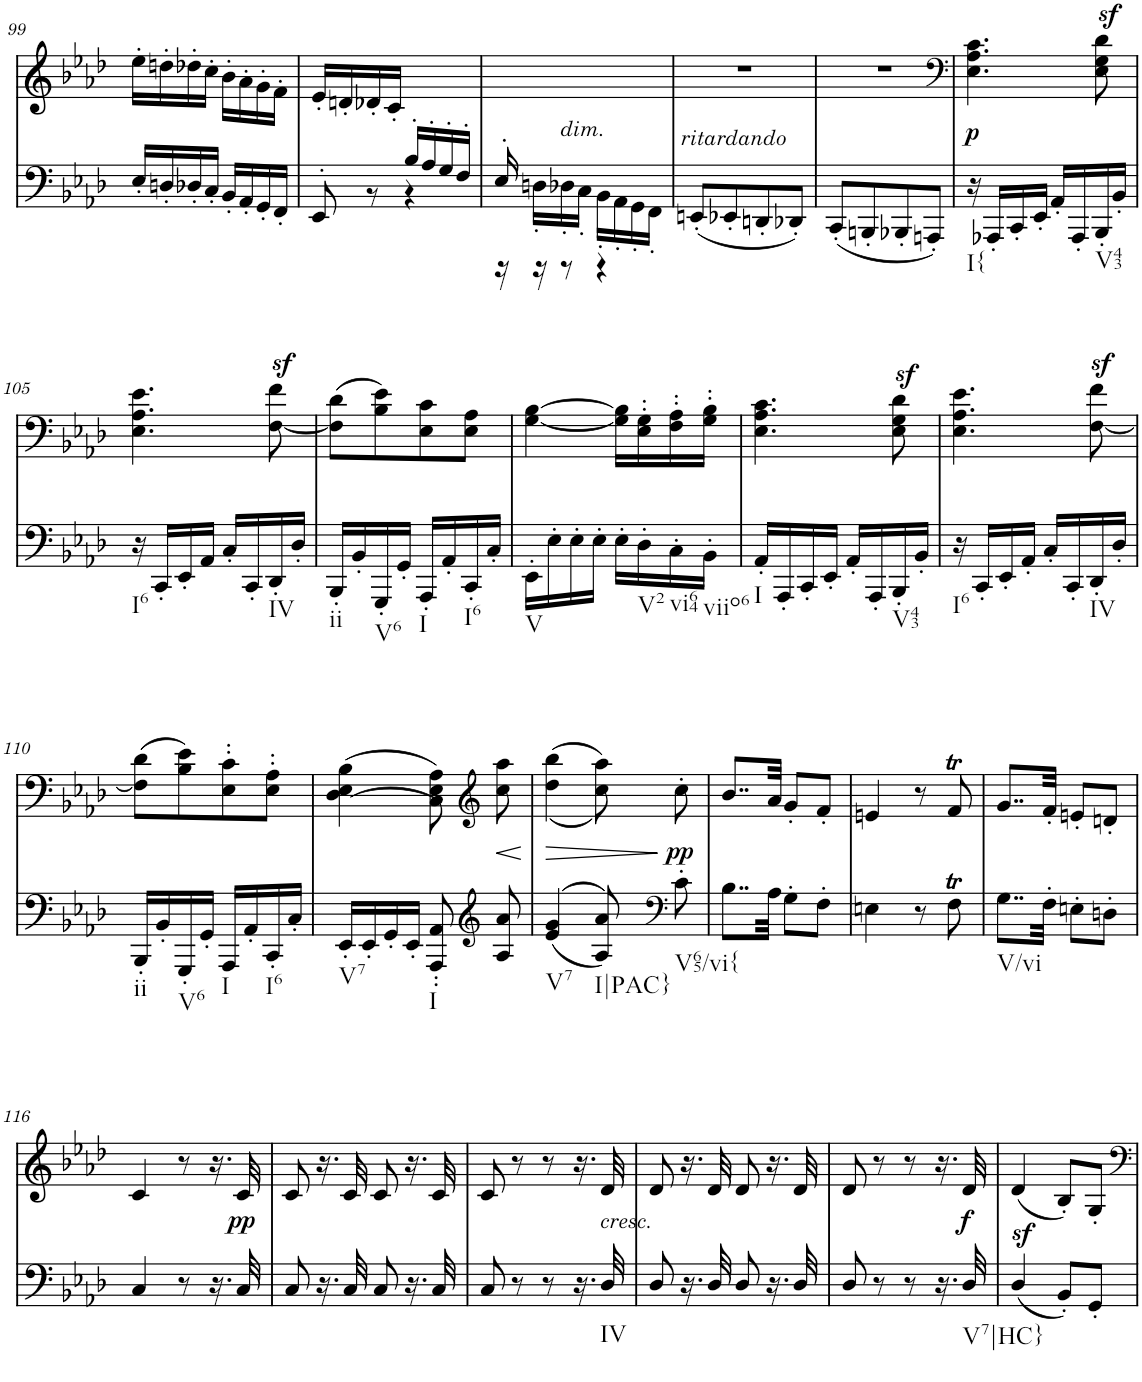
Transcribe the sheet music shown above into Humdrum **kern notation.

**kern	**dynam	**kern	**text	**dynam
*part2	*part2	*part1	*part1	*part1
*staff2	*staff2	*staff1	*staff1	*staff1
*I"piano	*	*I"piano	*	*
*I'Pno	*	*I'Pno	*	*
!!LO:PB:g=z
*clefF4	*	*clefG2	*	*
*k[b-e-a-d-]	*	*k[b-e-a-d-]	*	*
*A-:	*	*A-:	*	*
*M2/4	*	*M2/4	*	*
=99	=99	=99	=99	=99
16E-'/LL	.	16ee-'\LL	.	.
16Dn'/	.	16ddn'\	.	.
16D-X'/	.	16dd-X'\	.	.
16C'/JJ	.	16cc'\JJ	.	.
16BB-'/LL	.	16b-'\LL	.	.
16AA-'/	.	16a-'\	.	.
16GG'/	.	16g'\	.	.
16FF'/JJ	.	16f'\JJ	.	.
=100	=100	=100	=100	=100
*^	*	*	*	*
4ryy	8EE-'/	.	16e-'/LL	.	.
.	.	.	16dn'/	.	.
.	8r	.	16d-X'/	.	.
!	!	!	!	!LO:LY:b	!
.	.	.	16c'/JJ	>	.
16B-'/LL	4r	.	4ryy	.	.
16A-'/	.	.	.	.	.
16G'/	.	.	.	.	.
16F'/JJ	.	.	.	.	.
=101	=101	=101	=101	=101	=101
16E-'/	16r	.	16ryy	.	.
16Dn'\LL	16r	.	16ryy	.	.
!LO:TX:a:i:t=dim.	!	!	!	!	!
16D-X'\	8r	.	8ryy	.	.
16C'\JJ	.	.	.	.	.
16BB-'\LL	4r	.	4ryy	.	.
16AA-'\	.	.	.	.	.
16GG'\	.	.	.	.	.
16FF'\JJ	.	.	.	.	.
*v	*v	*	*	*	*
=102	=102	=102	=102	=102
(8EEn'/L	.	2r	.	.
!	!LO:DY:a	!	!	!
8EE-X'/	other-dynamics	.	.	.
8DDn'/	.	.	.	.
8DD-X'/J)	.	.	.	.
=103	=103	=103	=103	=103
(8CC'/L	.	2r	.	.
8BBBn'/	.	.	.	.
8BBB-X'/	.	.	.	.
8AAAn'/J)	.	.	.	.
=104	=104	=104	=104	=104
*	*	*clefF4	*	*
!LO:TX:b:t=I{	!	!	!	!
!	!	!	!LO:LY:b	!LO:DY:b
16r	.	4.E-\ 4.A-\ 4.c\	p	p
16AAA-X'/LL	.	.	.	.
16CC'/	.	.	.	.
16EE-'/JJ	.	.	.	.
16AA-'/LL	.	.	.	.
16AAA-'/	.	.	.	.
!LO:TX:b:t=V43	!	!	!	!
16BBB-'/	.	8E-\z> 8G\z> 8d-\z>	.	.
16BB-'/JJ	.	.	.	.
!!LO:LB:g=z
=105	=105	=105	=105	=105
!LO:TX:b:t=I6	!	!	!	!
16r	.	4.E-\ 4.A-\ 4.e-\	.	.
16CC'/LL	.	.	.	.
16EE-'/	.	.	.	.
16AA-/JJ	.	.	.	.
16C'/LL	.	.	.	.
16CC'/	.	.	.	.
!LO:TX:b:t=IV	!	!	!	!
16DD-'/	.	[8F\z> 8f\z>	.	.
16D-'/JJ	.	.	.	.
=106	=106	=106	=106	=106
!LO:TX:b:t=ii	!	!	!	!
16BBB-'/LL	.	(8F\] 8d-\L	.	.
16BB-'/	.	.	.	.
!LO:TX:b:t=V6	!	!	!	!
16GGG'/	.	8B-\ 8e-\)	.	.
16GG'/JJ	.	.	.	.
!LO:TX:b:t=I	!	!	!	!
16AAA-'/LL	.	8E-\ 8c\	.	.
16AA-'/	.	.	.	.
!LO:TX:b:t=I6	!	!	!	!
16CC'/	.	8E-\ 8A-\J	.	.
16C'/JJ	.	.	.	.
=107	=107	=107	=107	=107
!LO:TX:b:t=V	!	!	!	!
16EE-'\LL	.	[4G\ [4B-\	.	.
16E-'\	.	.	.	.
16E-'\	.	.	.	.
16E-'\JJ	.	.	.	.
16E-'\LL	.	16G\] 16B-\]LL	.	.
!LO:TX:b:t=V2	!	!	!	!
16D-'\	.	16E-\' 16G\'	.	.
!LO:TX:b:t=vi64	!	!	!	!
16C'\	.	16F\' 16A-\'	.	.
!LO:TX:b:t=viio6	!	!	!	!
16BB-'\JJ	.	16G\' 16B-\'JJ	.	.
=108	=108	=108	=108	=108
!LO:TX:b:t=I	!	!	!	!
16AA-'/LL	.	4.E-\ 4.A-\ 4.c\	.	.
16AAA-'/	.	.	.	.
16CC'/	.	.	.	.
16EE-'/JJ	.	.	.	.
16AA-'/LL	.	.	.	.
16AAA-'/	.	.	.	.
!LO:TX:b:t=V43	!	!	!	!
16BBB-'/	.	8E-\z> 8G\z> 8d-\z>	.	.
16BB-'/JJ	.	.	.	.
=109	=109	=109	=109	=109
!LO:TX:b:t=I6	!	!	!	!
16r	.	4.E-\ 4.A-\ 4.e-\	.	.
16CC'/LL	.	.	.	.
16EE-'/	.	.	.	.
16AA-'/JJ	.	.	.	.
16C'/LL	.	.	.	.
16CC'/	.	.	.	.
!LO:TX:b:t=IV	!	!	!	!
16DD-'/	.	[8F\z> 8f\z>	.	.
16D-'/JJ	.	.	.	.
!!LO:LB:g=z
=110	=110	=110	=110	=110
!LO:TX:b:t=ii	!	!	!	!
16BBB-'/LL	.	(8F\] 8d-\L	.	.
16BB-'/	.	.	.	.
!LO:TX:b:t=V6	!	!	!	!
16GGG'/	.	8B-\ 8e-\)	.	.
16GG'/JJ	.	.	.	.
!LO:TX:b:t=I	!	!	!	!
16AAA-/LL	.	8E-\' 8c\'	.	.
16AA-'/	.	.	.	.
!LO:TX:b:t=I6	!	!	!	!
16CC'/	.	8E-\' 8A-\'J	.	.
16C'/JJ	.	.	.	.
=111	=111	=111	=111	=111
!LO:TX:b:t=V7	!	!	!	!
16EE-'/LL	.	(>(4D-\ 4E-\ 4B-\	.	.
16EE-'/	.	.	.	.
16GG'/	.	.	.	.
16EE-'/JJ	.	.	.	.
!LO:TX:b:t=I	!	!	!	!
8AAA-/' 8AA-/'	.	8C\ 8E-\ 8A-\))	.	.
*clefG2	*	*clefG2	*	*
!	!	!	!	!LO:HP:b
8A-/ 8a-/	.	8cc\ 8aa-\	.	<
.	.	.	.	[
=112	=112	=112	=112	=112
!LO:TX:b:t=V7	!	!	!	!
!	!	!	!	!LO:HP:b
(>(4e-/ 4g/	.	(<(4dd-\ 4bb-\	.	>
!LO:TX:b:t=I|PAC}	!	!	!	!
8A-/ 8a-/))	.	8cc\ 8aa-\))	.	.
*clefF4	*	*	*	*
!LO:TX:b:t=V65/vi{	!	!	!	!
!	!	!	!LO:LY:b	!LO:DY:n=1:b
8c'\	.	8cc'\	pp	] pp
=113	=113	=113	=113	=113
8..B-\L	.	8..b-/L	.	.
32A-\Jkk	.	32a-/Jkk	.	.
8G'\L	.	8g'/L	.	.
8F'\J	.	8f'/J	.	.
=114	=114	=114	=114	=114
4En\	.	4en/	.	.
8r	.	8r	.	.
8FT\	.	8fT/	.	.
=115	=115	=115	=115	=115
!LO:TX:b:t=V/vi	!	!	!	!
8..G\L	.	8..g/L	.	.
32F'\Jkk	.	32f'/Jkk	.	.
8En'\L	.	8en'/L	.	.
8Dn'\J	.	8dn'/J	.	.
!!LO:LB:g=z
=116	=116	=116	=116	=116
4C/	.	4c/	.	.
8r	.	8r	.	.
16.r	.	16.r	.	.
!	!	!	!	!LO:DY:b
32C/	.	32c/	.	pp
=117	=117	=117	=117	=117
8C/	.	8c/	.	.
16.r	.	16.r	.	.
32C/	.	32c/	.	.
8C/	.	8c/	.	.
16.r	.	16.r	.	.
32C/	.	32c/	.	.
=118	=118	=118	=118	=118
8C/	.	8c/	.	.
8r	.	8r	.	.
8r	.	8r	.	.
16.r	.	16.r	.	.
!	!	!LO:TX:b:i:t=cresc.	!	!
!LO:TX:b:t=IV	!	!	!	!
32D-/	.	32d-/	.	.
=119	=119	=119	=119	=119
8D-/	.	8d-/	.	.
16.r	.	16.r	.	.
32D-/	.	32d-/	.	.
8D-/	.	8d-/	.	.
16.r	.	16.r	.	.
32D-/	.	32d-/	.	.
=120	=120	=120	=120	=120
8D-/	.	8d-/	.	.
8r	.	8r	.	.
8r	.	8r	.	.
16.r	.	16.r	.	.
!LO:TX:b:t=V7|HC}	!	!	!	!
!	!	!	!LO:LY:b	!LO:DY:b
32D-/	.	32d-/	f	f
=121	=121	=121	=121	=121
(4D-/	.	(4d-z</	.	.
8BB-'/L)	.	8B-'/L)	.	.
8GG'/J	.	8G'/J	.	.
=	=	=	=	=
*-	*-	*-	*-	*-
